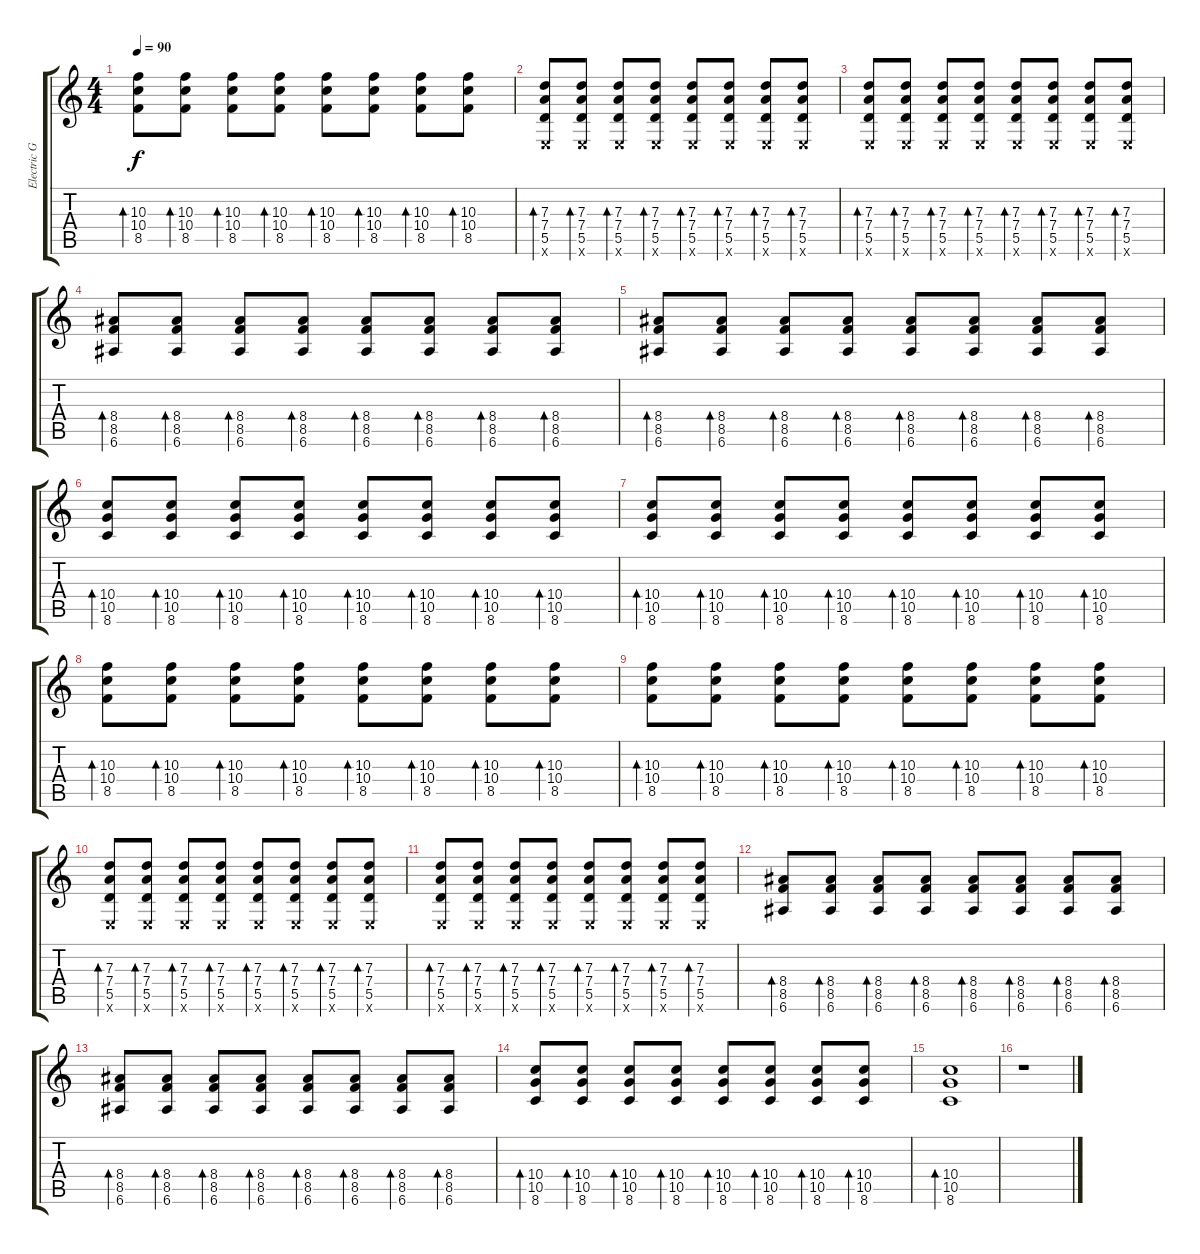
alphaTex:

\track ("Electric Guitar" "Electric G") {instrument electricguitarclean}
\staff {score tabs}
\tuning (E4 B3 G3 D3 A2 E2) {hide}
\ts (4 4)
\tempo 90
\clef g2
\ks c
(10.3 10.4 8.5).8{bd 30 dy f} (10.3 10.4 8.5).8{bd 30} (10.3 10.4 8.5).8{bd 30} (10.3 10.4 8.5).8{bd 30} (10.3 10.4 8.5).8{bd 30} (10.3 10.4 8.5).8{bd 30} (10.3 10.4 8.5).8{bd 30} (10.3 10.4 8.5).8{bd 30} |
(7.3 7.4 5.5 0.6{x}).8{bd 30} (7.3 7.4 5.5 0.6{x}).8{bd 30} (7.3 7.4 5.5 0.6{x}).8{bd 30} (7.3 7.4 5.5 0.6{x}).8{bd 30} (7.3 7.4 5.5 0.6{x}).8{bd 30} (7.3 7.4 5.5 0.6{x}).8{bd 30} (7.3 7.4 5.5 0.6{x}).8{bd 30} (7.3 7.4 5.5 0.6{x}).8{bd 30} |
(7.3 7.4 5.5 0.6{x}).8{bd 30} (7.3 7.4 5.5 0.6{x}).8{bd 30} (7.3 7.4 5.5 0.6{x}).8{bd 30} (7.3 7.4 5.5 0.6{x}).8{bd 30} (7.3 7.4 5.5 0.6{x}).8{bd 30} (7.3 7.4 5.5 0.6{x}).8{bd 30} (7.3 7.4 5.5 0.6{x}).8{bd 30} (7.3 7.4 5.5 0.6{x}).8{bd 30} |
(8.4 8.5 6.6).8{bd 30} (8.4 8.5 6.6).8{bd 30} (8.4 8.5 6.6).8{bd 30} (8.4 8.5 6.6).8{bd 30} (8.4 8.5 6.6).8{bd 30} (8.4 8.5 6.6).8{bd 30} (8.4 8.5 6.6).8{bd 30} (8.4 8.5 6.6).8{bd 30} |
(8.4 8.5 6.6).8{bd 30} (8.4 8.5 6.6).8{bd 30} (8.4 8.5 6.6).8{bd 30} (8.4 8.5 6.6).8{bd 30} (8.4 8.5 6.6).8{bd 30} (8.4 8.5 6.6).8{bd 30} (8.4 8.5 6.6).8{bd 30} (8.4 8.5 6.6).8{bd 30} |
(10.4 10.5 8.6).8{bd 30} (10.4 10.5 8.6).8{bd 30} (10.4 10.5 8.6).8{bd 30} (10.4 10.5 8.6).8{bd 30} (10.4 10.5 8.6).8{bd 30} (10.4 10.5 8.6).8{bd 30} (10.4 10.5 8.6).8{bd 30} (10.4 10.5 8.6).8{bd 30} |
(10.4 10.5 8.6).8{bd 30} (10.4 10.5 8.6).8{bd 30} (10.4 10.5 8.6).8{bd 30} (10.4 10.5 8.6).8{bd 30} (10.4 10.5 8.6).8{bd 30} (10.4 10.5 8.6).8{bd 30} (10.4 10.5 8.6).8{bd 30} (10.4 10.5 8.6).8{bd 30} |
(10.3 10.4 8.5).8{bd 60} (10.3 10.4 8.5).8{bd 30} (10.3 10.4 8.5).8{bd 30} (10.3 10.4 8.5).8{bd 30} (10.3 10.4 8.5).8{bd 30} (10.3 10.4 8.5).8{bd 30} (10.3 10.4 8.5).8{bd 30} (10.3 10.4 8.5).8{bd 30} |
(10.3 10.4 8.5).8{bd 30} (10.3 10.4 8.5).8{bd 30} (10.3 10.4 8.5).8{bd 30} (10.3 10.4 8.5).8{bd 30} (10.3 10.4 8.5).8{bd 30} (10.3 10.4 8.5).8{bd 30} (10.3 10.4 8.5).8{bd 30} (10.3 10.4 8.5).8{bd 30} |
(7.3 7.4 5.5 0.6{x}).8{bd 30} (7.3 7.4 5.5 0.6{x}).8{bd 30} (7.3 7.4 5.5 0.6{x}).8{bd 30} (7.3 7.4 5.5 0.6{x}).8{bd 30} (7.3 7.4 5.5 0.6{x}).8{bd 30} (7.3 7.4 5.5 0.6{x}).8{bd 30} (7.3 7.4 5.5 0.6{x}).8{bd 30} (7.3 7.4 5.5 0.6{x}).8{bd 30} |
(7.3 7.4 5.5 0.6{x}).8{bd 30} (7.3 7.4 5.5 0.6{x}).8{bd 30} (7.3 7.4 5.5 0.6{x}).8{bd 30} (7.3 7.4 5.5 0.6{x}).8{bd 30} (7.3 7.4 5.5 0.6{x}).8{bd 30} (7.3 7.4 5.5 0.6{x}).8{bd 30} (7.3 7.4 5.5 0.6{x}).8{bd 30} (7.3 7.4 5.5 0.6{x}).8{bd 30} |
(8.4 8.5 6.6).8{bd 30} (8.4 8.5 6.6).8{bd 30} (8.4 8.5 6.6).8{bd 30} (8.4 8.5 6.6).8{bd 30} (8.4 8.5 6.6).8{bd 30} (8.4 8.5 6.6).8{bd 30} (8.4 8.5 6.6).8{bd 30} (8.4 8.5 6.6).8{bd 30} |
(8.4 8.5 6.6).8{bd 30} (8.4 8.5 6.6).8{bd 30} (8.4 8.5 6.6).8{bd 30} (8.4 8.5 6.6).8{bd 30} (8.4 8.5 6.6).8{bd 30} (8.4 8.5 6.6).8{bd 30} (8.4 8.5 6.6).8{bd 30} (8.4 8.5 6.6).8{bd 30} |
(10.4 10.5 8.6).8{bd 30} (10.4 10.5 8.6).8{bd 30} (10.4 10.5 8.6).8{bd 30} (10.4 10.5 8.6).8{bd 30} (10.4 10.5 8.6).8{bd 30} (10.4 10.5 8.6).8{bd 30} (10.4 10.5 8.6).8{bd 30} (10.4 10.5 8.6).8{bd 30} |
(10.4 10.5 8.6).1{bd 120} |
r.1
